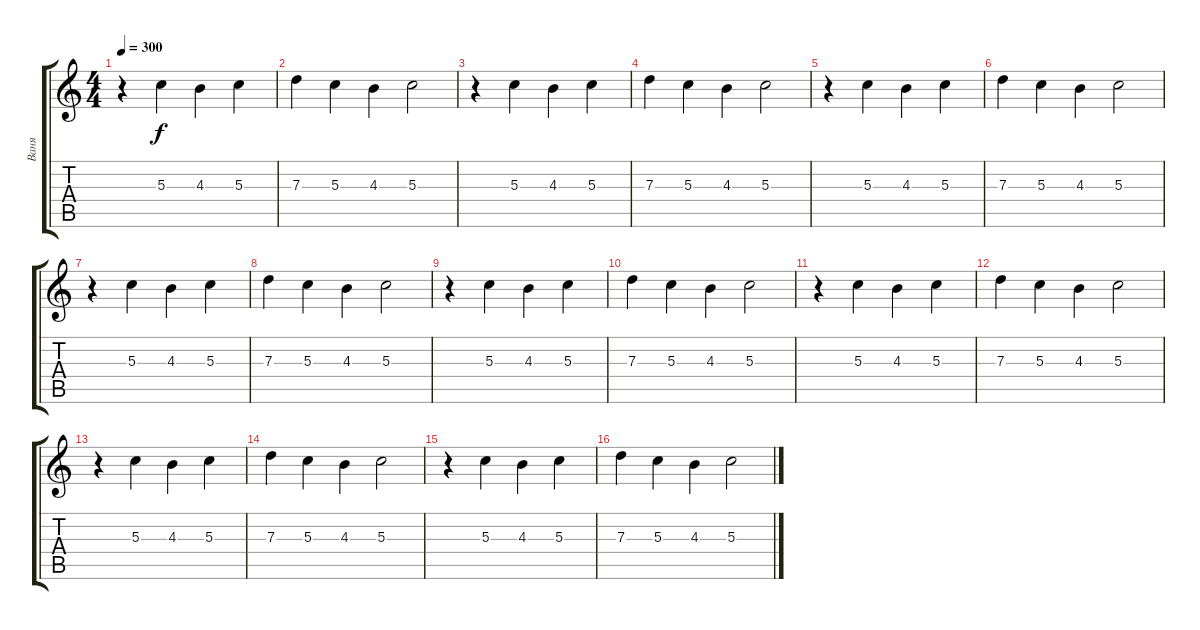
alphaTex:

\track ("Ваня" "Ваня") {instrument distortionguitar}
\staff {score tabs}
\tuning (E4 B3 G3 D3 A2 E2) {hide}
\ts (4 4)
\tempo 300
\clef g2
\ks c
r.4{dy f} 5.3.4 4.3.4 5.3.4 |
7.3.4 5.3.4 4.3.4 5.3.2 |
r.4 5.3.4 4.3.4 5.3.4 |
7.3.4 5.3.4 4.3.4 5.3.2 |
r.4 5.3.4 4.3.4 5.3.4 |
7.3.4 5.3.4 4.3.4 5.3.2 |
r.4 5.3.4 4.3.4 5.3.4 |
7.3.4 5.3.4 4.3.4 5.3.2 |
r.4 5.3.4 4.3.4 5.3.4 |
7.3.4 5.3.4 4.3.4 5.3.2 |
r.4 5.3.4 4.3.4 5.3.4 |
7.3.4 5.3.4 4.3.4 5.3.2 |
r.4 5.3.4 4.3.4 5.3.4 |
7.3.4 5.3.4 4.3.4 5.3.2 |
r.4 5.3.4 4.3.4 5.3.4 |
7.3.4 5.3.4 4.3.4 5.3.2
